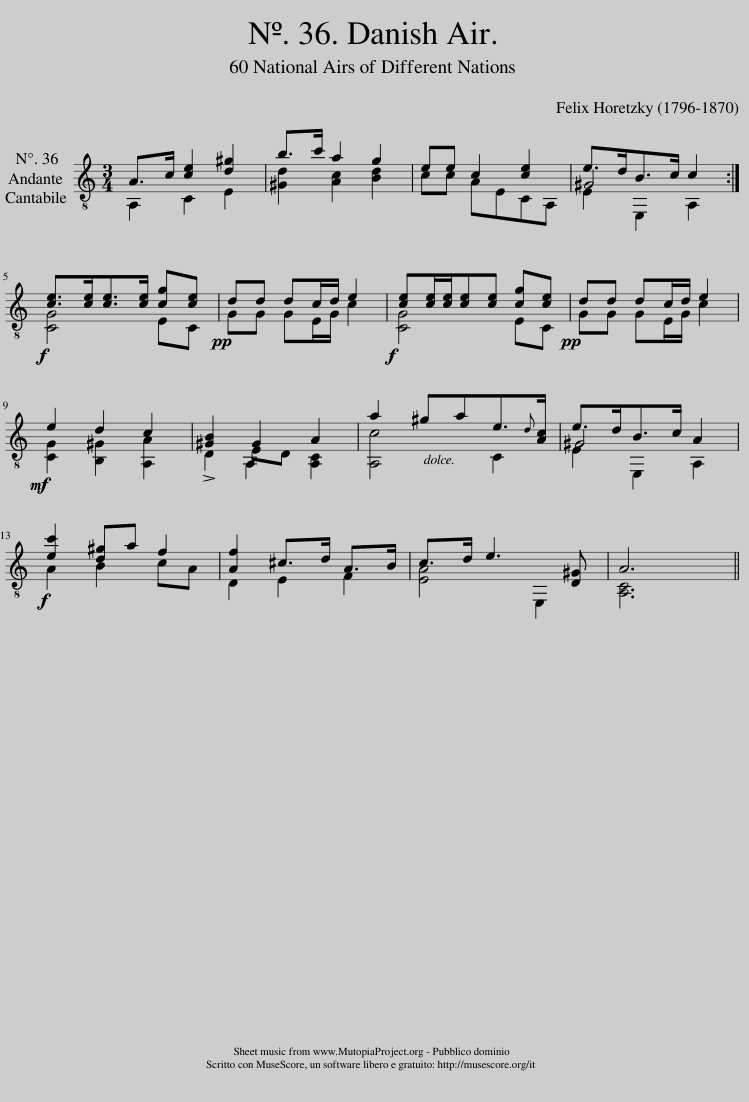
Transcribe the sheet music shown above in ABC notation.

X:1
%%score ( 1 2 3 )
L:1/8
Q:1/4=72
M:3/4
I:linebreak $
K:C
V:1 treble-8
V:2 treble-8
V:3 treble-8
V:1
 A>c [ce]2 [d^g]2 | b>c' a2 g2 | ee c2 [ce]2 | e>dB>c c2 :|$!f! [ce]>[ce][ce]>[ce] [cg][ce] | %5
!pp! dd dc/d/ e2 |!f! [ce][ce]/[ce]/[ce][ce] [cg][ce] |!pp! dd dc/d/ e2 |$!mf! e2 d2 c2 | [^GB]2 G2 A2 | %10
 a2 ^gae3/2{d}[Ac]/ | e>dB>c A2 |$!f! [ec']2 [d^g]a f2 | [Af]2 ^c>d A>B | c>d e3 [D^G] | %15
 A6 || %16
V:2
 A,2 C2 E2 | [^Gd]2 [Ac]2 [Bd]2 | cc AECA, | E2 E,2 A,2 :|$ [CG]4 EC | %5
 GG GE/G/ c2 | [CG]4 EC | GG GE/G/ c2 |$ [CG]2 [B,^G]2 [A,A]2 | !>!D2 A,2 [A,C]2 | %10
 [A,c]4 C2 | E2 E,2 A,2 |$ A2 B2 cA | D2 E2 F2 | [EA]4 E,2 | %15
 [A,C]6 || %16
V:3
 x6 | x6 | x6 | ^G4 x2 :|$ x6 | %5
 x6 | x6 | x6 |$ x6 | x2 ED x2 | %10
 x6 | ^G4 x2 |$ x6 | x6 | x6 | %15
 x6 || %16
